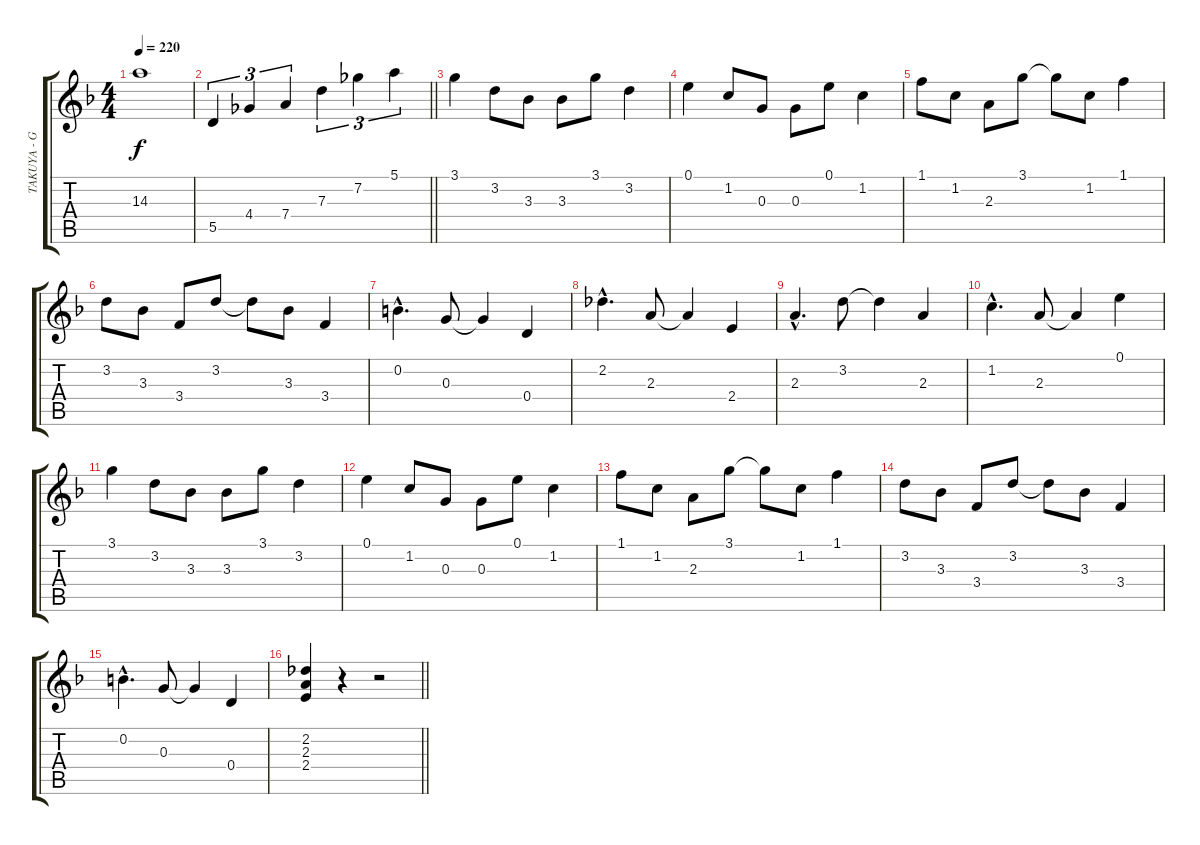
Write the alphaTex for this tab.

\track ("TAKUYA - Guitar 2" "TAKUYA - G") {instrument acousticguitarsteel}
\staff {score tabs}
\tuning (E4 B3 G3 D3 A2 E2) {hide}
\ts (4 4)
\tempo 220
\clef g2
\ks f
14.3{t}.1{dy f} |
\barLineRight lightlight
5.5.4{tu (3 2)} 4.4.4{tu (3 2)} 7.4.4{tu (3 2)} 7.3.4{tu (3 2)} 7.2.4{tu (3 2)} 5.1.4{tu (3 2)} |
3.1.4 3.2.8{volume 13} 3.3.8 3.3.8 3.1.8 3.2.4 |
0.1.4 1.2.8 0.3.8 0.3.8 0.1.8 1.2.4 |
1.1.8 1.2.8 2.3.8 3.1.8 3.1{t}.8 1.2.8 1.1.4 |
3.2.8 3.3.8 3.4.8 3.2.8 3.2{t}.8 3.3.8 3.4.4 |
0.2{hac}.4{d} 0.3.8 0.3{t}.4 0.4.4 |
2.2{hac}.4{d} 2.3.8 2.3{t}.4 2.4.4 |
2.3{hac}.4{d} 3.2.8 3.2{t}.4 2.3.4 |
1.2{hac}.4{d} 2.3.8 2.3{t}.4 0.1.4 |
3.1.4 3.2.8 3.3.8 3.3.8 3.1.8 3.2.4 |
0.1.4 1.2.8 0.3.8 0.3.8 0.1.8 1.2.4 |
1.1.8 1.2.8 2.3.8 3.1.8 3.1{t}.8 1.2.8 1.1.4 |
3.2.8 3.3.8 3.4.8 3.2.8 3.2{t}.8 3.3.8 3.4.4 |
0.2{hac}.4{d} 0.3.8 0.3{t}.4 0.4.4 |
\barLineRight lightlight
(2.2 2.3 2.4).4 r.4 r.2
